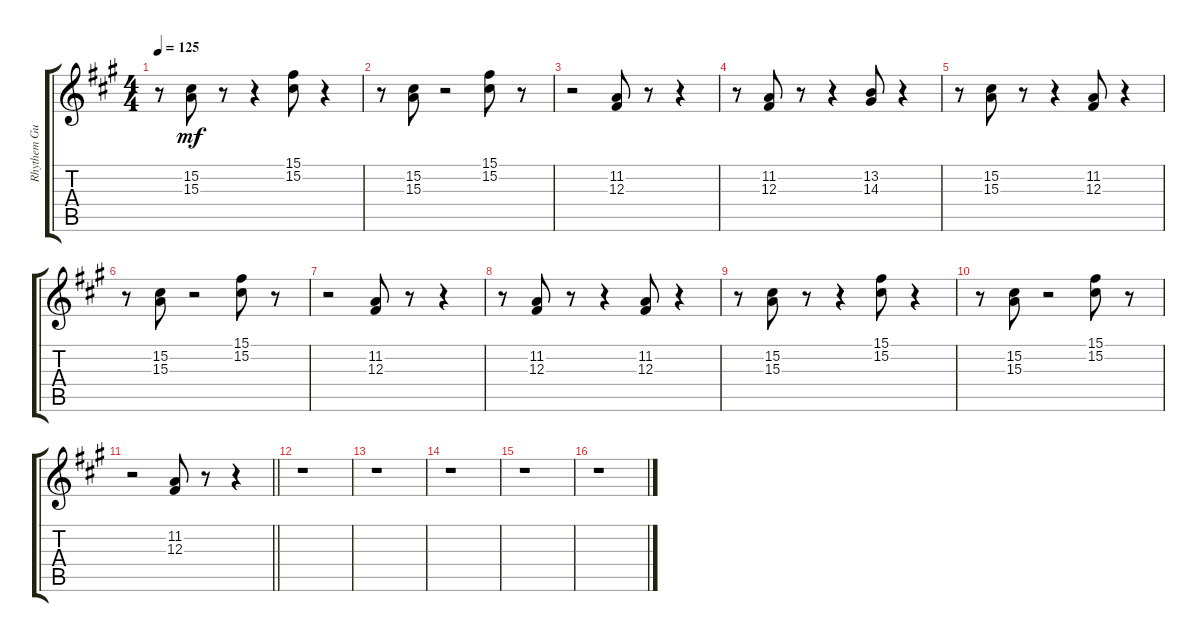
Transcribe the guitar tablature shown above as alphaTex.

\track ("Rhythem Guitar" "Rhythem Gu") {instrument pad3polysynth}
\staff {score tabs}
\tuning (Eb4 Bb3 Gb3 Db3 Ab2 Eb2) {hide}
\ts (4 4)
\tempo 125
\clef g2
\ks a
r.8{dy mf} (15.2 15.3).8 r.8 r.4 (15.1 15.2).8 r.4 |
r.8 (15.2 15.3).8 r.2 (15.1 15.2).8 r.8 |
r.2 (11.2 12.3).8 r.8 r.4 |
r.8 (11.2 12.3).8 r.8 r.4 (13.2 14.3).8 r.4 |
r.8 (15.2 15.3).8 r.8 r.4 (11.2 12.3).8 r.4 |
r.8 (15.2 15.3).8 r.2 (15.1 15.2).8 r.8 |
r.2 (11.2 12.3).8 r.8 r.4 |
r.8 (11.2 12.3).8 r.8 r.4 (11.2 12.3).8 r.4 |
r.8 (15.2 15.3).8 r.8 r.4 (15.1 15.2).8 r.4 |
r.8 (15.2 15.3).8 r.2 (15.1 15.2).8 r.8 |
\barLineRight lightlight
r.2 (11.2 12.3).8 r.8 r.4 |
r.1 |
r.1 |
r.1 |
r.1 |
r.1
